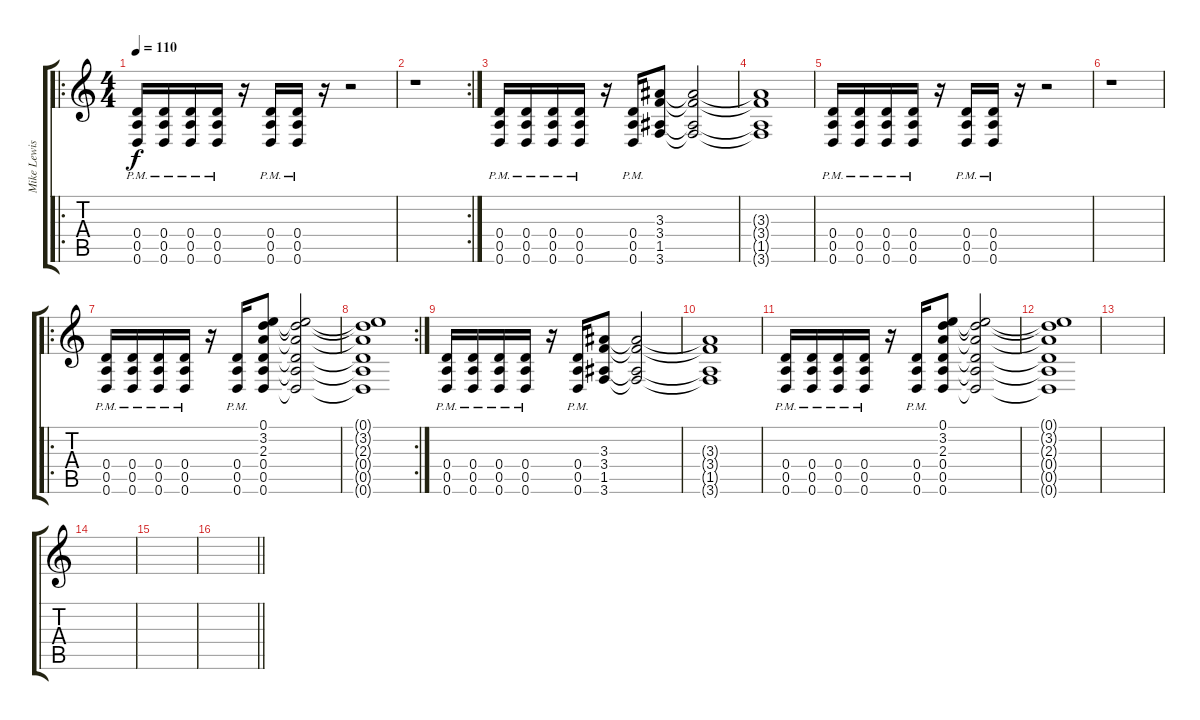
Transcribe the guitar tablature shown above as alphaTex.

\track ("Mike Lewis | Rhythm" "Mike Lewis") {instrument overdrivenguitar}
\staff {score tabs}
\tuning (E4 B3 G3 D3 A2 D2) {hide}
\ro
\ts (4 4)
\tempo 110
\clef g2
\ks c
(0.4{pm} 0.5{pm} 0.6{pm}).16{dy f instrument overdrivenguitar} (0.4{pm} 0.5{pm} 0.6{pm}).16 (0.4{pm} 0.5{pm} 0.6{pm}).16 (0.4{pm} 0.5{pm} 0.6{pm}).16 r.16 (0.4{pm} 0.5{pm} 0.6{pm}).16 (0.4{pm} 0.5{pm} 0.6{pm}).16 r.16 r.2 |
\rc 2
r.1 |
(0.4{pm} 0.5{pm} 0.6{pm}).16 (0.4{pm} 0.5{pm} 0.6{pm}).16 (0.4{pm} 0.5{pm} 0.6{pm}).16 (0.4{pm} 0.5{pm} 0.6{pm}).16 r.16 (0.4{pm} 0.5{pm} 0.6{pm}).16 (3.3 3.4 1.5 3.6).8 (3.3{t} 3.4{t} 1.5{t} 3.6{t}).2 |
(3.3{t} 3.4{t} 1.5{t} 3.6{t}).1 |
(0.4{pm} 0.5{pm} 0.6{pm}).16 (0.4{pm} 0.5{pm} 0.6{pm}).16 (0.4{pm} 0.5{pm} 0.6{pm}).16 (0.4{pm} 0.5{pm} 0.6{pm}).16 r.16 (0.4{pm} 0.5{pm} 0.6{pm}).16 (0.4{pm} 0.5{pm} 0.6{pm}).16 r.16 r.2 |
r.1 |
\ro
(0.4{pm} 0.5{pm} 0.6{pm}).16 (0.4{pm} 0.5{pm} 0.6{pm}).16 (0.4{pm} 0.5{pm} 0.6{pm}).16 (0.4{pm} 0.5{pm} 0.6{pm}).16 r.16 (0.4{pm} 0.5{pm} 0.6{pm}).16 (0.1 3.2 2.3 0.4 0.5 0.6).8 (0.1{t} 3.2{t} 2.3{t} 0.4{t} 0.5{t} 0.6{t}).2 |
\rc 2
(0.1{t} 3.2{t} 2.3{t} 0.4{t} 0.5{t} 0.6{t}).1 |
(0.4{pm} 0.5{pm} 0.6{pm}).16 (0.4{pm} 0.5{pm} 0.6{pm}).16 (0.4{pm} 0.5{pm} 0.6{pm}).16 (0.4{pm} 0.5{pm} 0.6{pm}).16 r.16 (0.4{pm} 0.5{pm} 0.6{pm}).16 (3.3 3.4 1.5 3.6).8 (3.3{t} 3.4{t} 1.5{t} 3.6{t}).2 |
(3.3{t} 3.4{t} 1.5{t} 3.6{t}).1 |
(0.4{pm} 0.5{pm} 0.6{pm}).16 (0.4{pm} 0.5{pm} 0.6{pm}).16 (0.4{pm} 0.5{pm} 0.6{pm}).16 (0.4{pm} 0.5{pm} 0.6{pm}).16 r.16 (0.4{pm} 0.5{pm} 0.6{pm}).16 (0.1 3.2 2.3 0.4 0.5 0.6).8 (0.1{t} 3.2{t} 2.3{t} 0.4{t} 0.5{t} 0.6{t}).2 |
(0.1{t} 3.2{t} 2.3{t} 0.4{t} 0.5{t} 0.6{t}).1 |
|
|
|
\barLineRight lightlight
